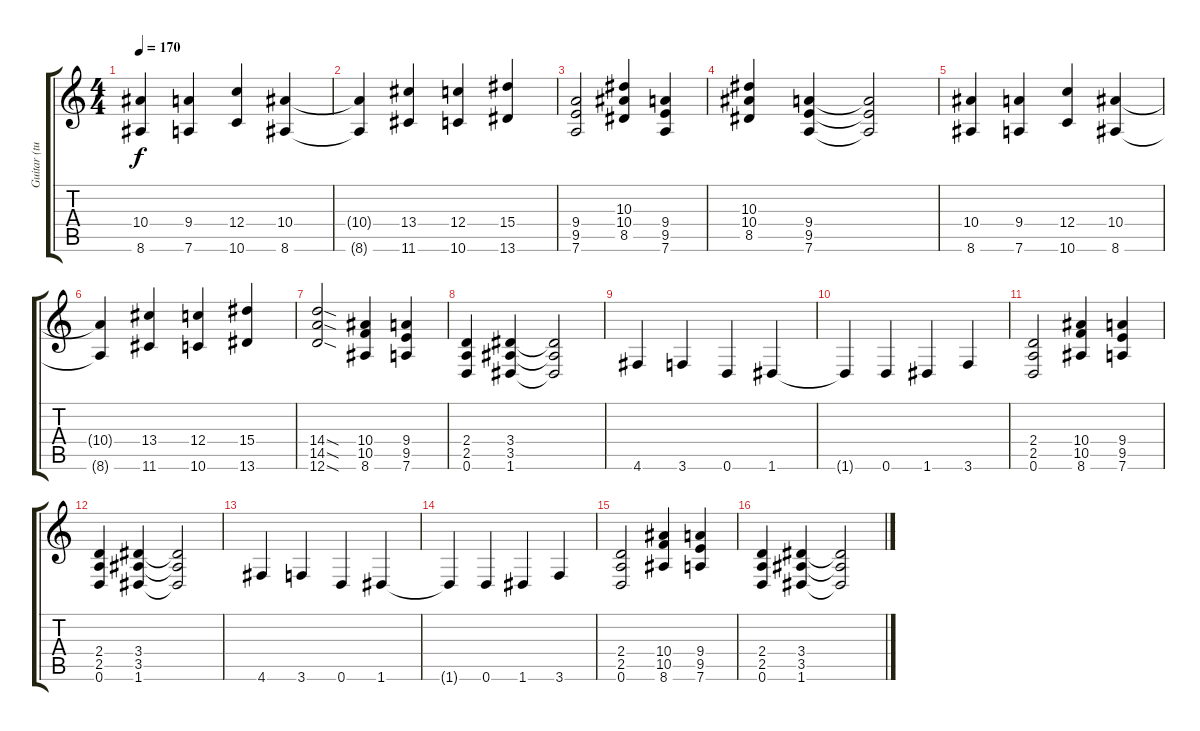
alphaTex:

\track ("Guitar (tuned D)" "Guitar (tu") {instrument distortionguitar}
\staff {score tabs}
\tuning (D4 A3 F3 C3 G2 D2) {hide}
\ts (4 4)
\tempo 170
\clef g2
\ks c
(10.4 8.6).4{dy f} (9.4 7.6).4 (12.4 10.6).4 (10.4 8.6).4 |
(10.4{t} 8.6{t}).4 (13.4 11.6).4 (12.4 10.6).4 (15.4 13.6).4 |
(9.4 9.5 7.6).2 (10.3 10.4 8.5).4 (9.4 9.5 7.6).4 |
(10.3 10.4 8.5).4 (9.4 9.5 7.6).4 (9.4{t} 9.5{t} 7.6{t}).2 |
(10.4 8.6).4 (9.4 7.6).4 (12.4 10.6).4 (10.4 8.6).4 |
(10.4{t} 8.6{t}).4 (13.4 11.6).4 (12.4 10.6).4 (15.4 13.6).4 |
(14.4{sod} 14.5{sod} 12.6{sod}).2 (10.4 10.5 8.6).4 (9.4 9.5 7.6).4 |
(2.4 2.5 0.6).4 (3.4 3.5 1.6).4 (3.4{t} 3.5{t} 1.6{t}).2 |
4.6.4 3.6.4 0.6.4 1.6.4 |
1.6{t}.4 0.6.4 1.6.4 3.6.4 |
(2.4 2.5 0.6).2 (10.4 10.5 8.6).4 (9.4 9.5 7.6).4 |
(2.4 2.5 0.6).4 (3.4 3.5 1.6).4 (3.4{t} 3.5{t} 1.6{t}).2 |
4.6.4 3.6.4 0.6.4 1.6.4 |
1.6{t}.4 0.6.4 1.6.4 3.6.4 |
(2.4 2.5 0.6).2 (10.4 10.5 8.6).4 (9.4 9.5 7.6).4 |
(2.4 2.5 0.6).4 (3.4 3.5 1.6).4 (3.4{t} 3.5{t} 1.6{t}).2
